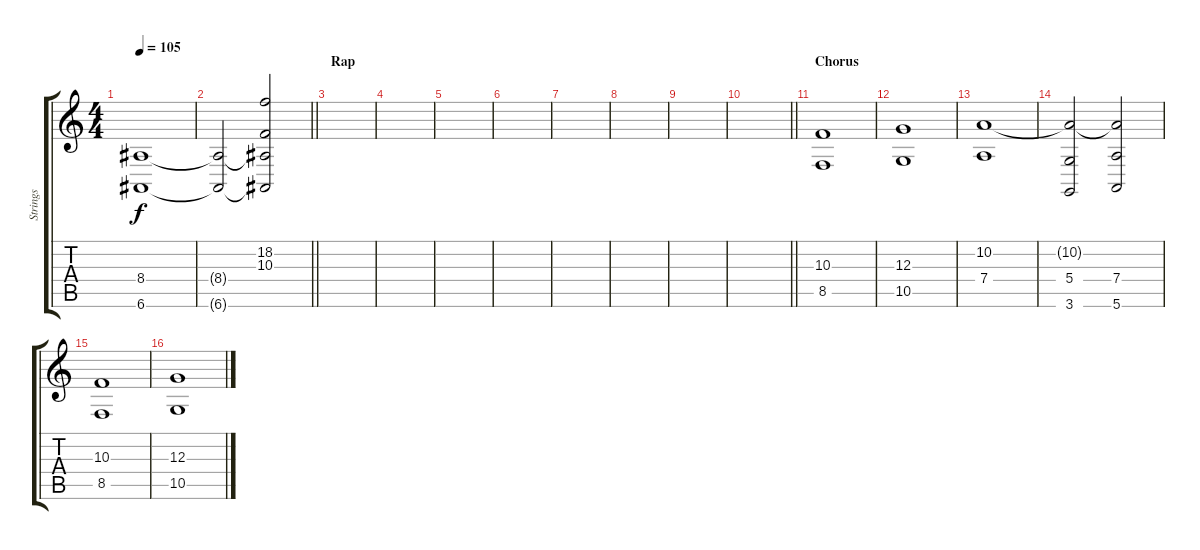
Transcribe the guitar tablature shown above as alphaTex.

\track ("Strings" "Strings") {instrument stringensemble1}
\staff {score tabs}
\tuning (E4 B3 G3 D3 A2 E2) {hide}
\ts (4 4)
\tempo 105
\clef g2
\ks c
(8.4 6.6).1{dy f} |
\barLineRight lightlight
(8.4{t} 6.6{t}).2 (18.2 10.3 8.4{t} 6.6{t}).2 |
\section ("" "Rap")
|
|
|
|
|
|
|
\barLineRight lightlight
|
\section ("" "Chorus")
(10.3 8.5).1 |
(12.3 10.5).1 |
(10.2 7.4).1 |
(10.2{t} 5.4 3.6).2 (10.2{t} 7.4 5.6).2 |
(10.3 8.5).1 |
(12.3 10.5).1
